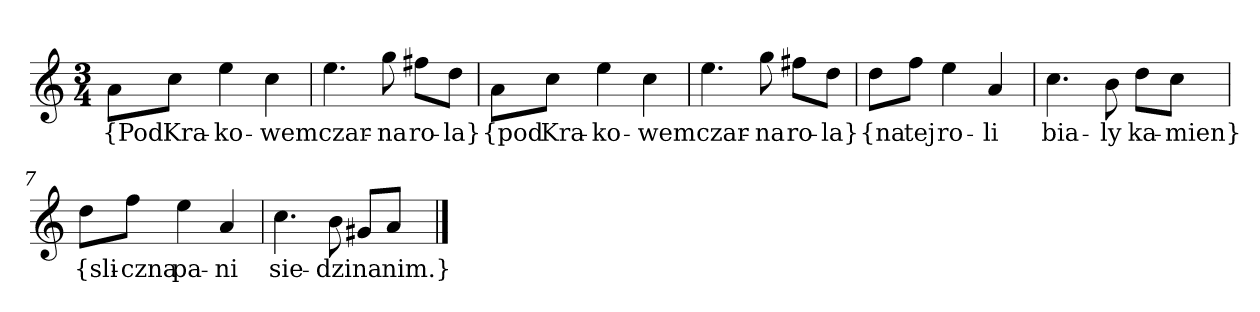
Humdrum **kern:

**kern	**text
*part1	*part1
*staff1	*staff1
*clefG2	*
*k[]	*
*a:	*
*M3/4	*
=	=
8a\L	{Pod
8cc\J	Kra-
4ee	-ko-
4cc	-wem
=2	=2
4.ee	czar-
8gg	-na
8ff#X\L	ro-
8dd\J	-la}
=3y	=3y
8a\L	{pod
8cc\J	Kra-
4ee	-ko-
4cc	-wem
=4	=4
4.ee	czar-
8gg	-na
8ff#X\L	ro-
8dd\J	-la}
=5y	=5y
8dd\L	{na
8ff\J	tej
4ee	ro-
4a	-li
=6	=6
4.cc	bia-
8b	-ly
8dd\L	ka-
8cc\J	-mien}
=7y	=7y
8dd\L	{sli-
8ff\J	-czna
4ee	pa-
4a	-ni
=8	=8
4.cc	sie-
8b	-dzi
8g#X/L	na
8a/J	nim.}
==	==
*-	*-
